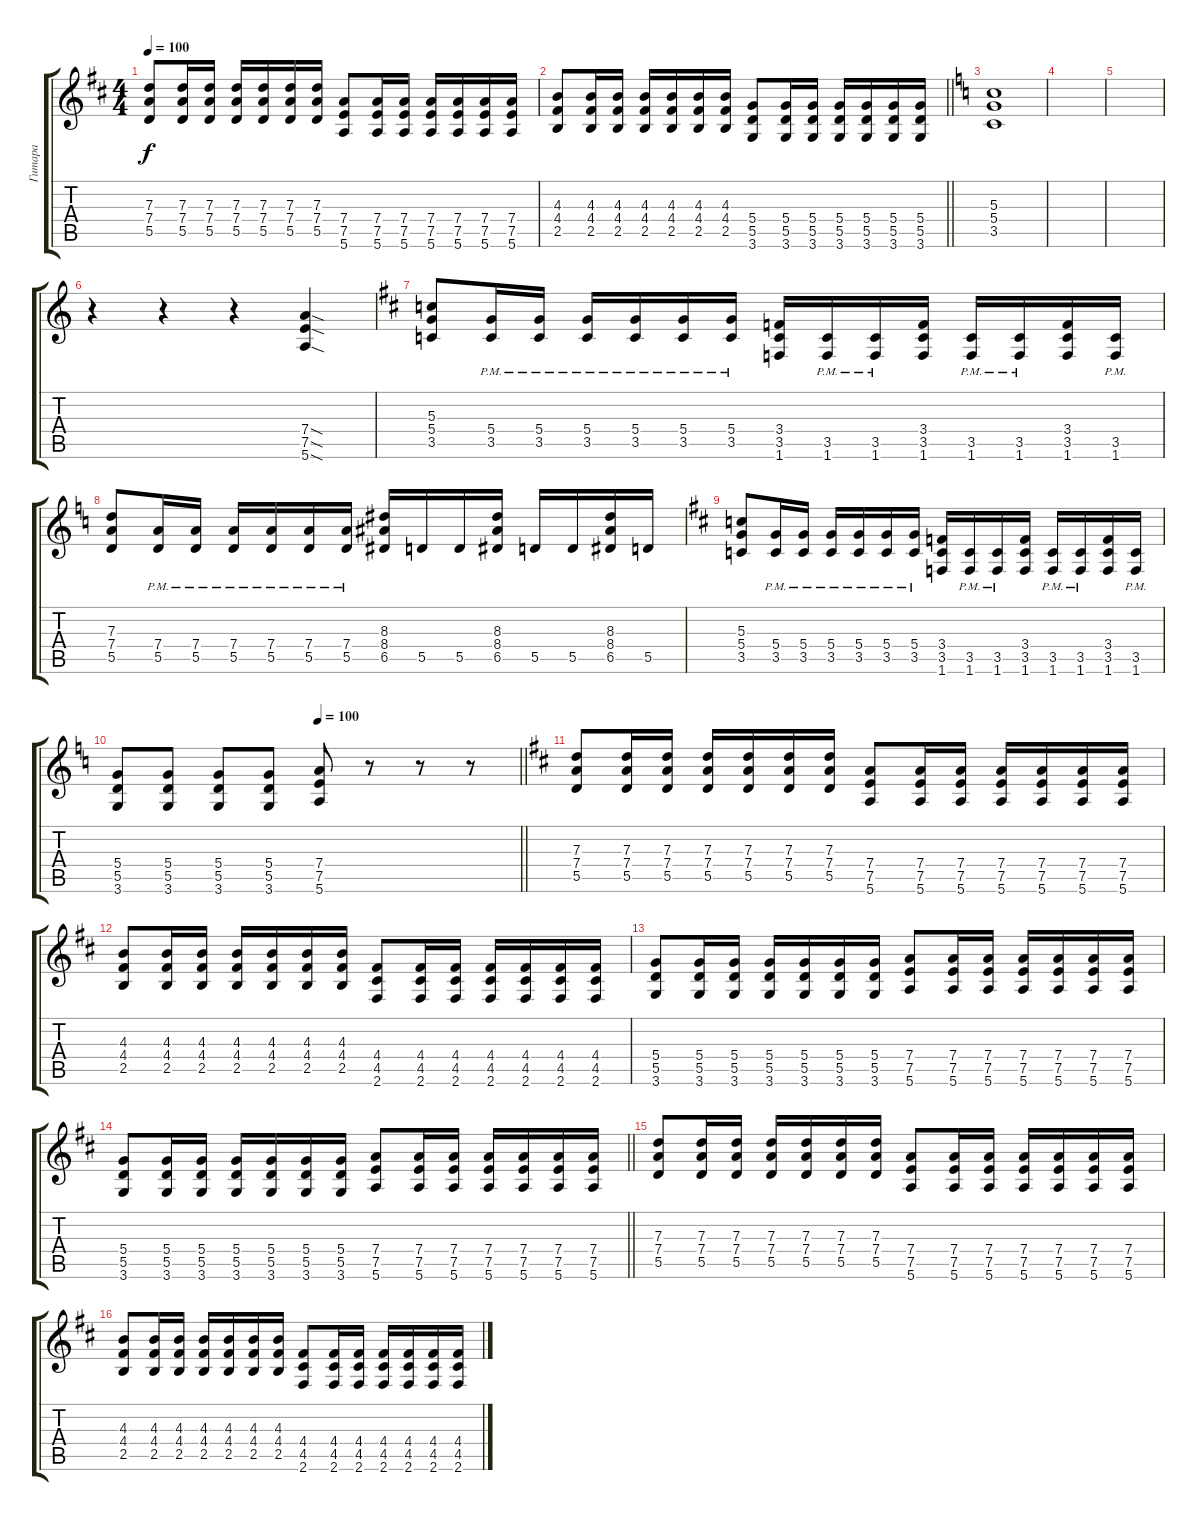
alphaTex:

\track ("Гитара" "Гитара") {instrument acousticguitarsteel}
\staff {score tabs}
\tuning (E4 B3 G3 D3 A2 E2) {hide}
\ts (4 4)
\tempo 100
\clef g2
\ks d
(7.3 7.4 5.5).8{dy f} (7.3 7.4 5.5).16 (7.3 7.4 5.5).16 (7.3 7.4 5.5).16 (7.3 7.4 5.5).16 (7.3 7.4 5.5).16 (7.3 7.4 5.5).16 (7.4 7.5 5.6).8 (7.4 7.5 5.6).16 (7.4 7.5 5.6).16 (7.4 7.5 5.6).16 (7.4 7.5 5.6).16 (7.4 7.5 5.6).16 (7.4 7.5 5.6).16 |
\barLineRight lightlight
(4.3 4.4 2.5).8 (4.3 4.4 2.5).16 (4.3 4.4 2.5).16 (4.3 4.4 2.5).16 (4.3 4.4 2.5).16 (4.3 4.4 2.5).16 (4.3 4.4 2.5).16 (5.4 5.5 3.6).8 (5.4 5.5 3.6).16 (5.4 5.5 3.6).16 (5.4 5.5 3.6).16 (5.4 5.5 3.6).16 (5.4 5.5 3.6).16 (5.4 5.5 3.6).16 |
\section ("" "")
\ks c
(5.3 5.4 3.5).1{volume 5} |
|
|
r.4{volume 13} r.4 r.4 (7.4{sod} 7.5{sod} 5.6{sod}).4 |
\ks d
(5.3 5.4 3.5).8 (5.4{pm} 3.5{pm}).16 (5.4{pm} 3.5{pm}).16 (5.4{pm} 3.5{pm}).16 (5.4{pm} 3.5{pm}).16 (5.4{pm} 3.5{pm}).16 (5.4{pm} 3.5{pm}).16 (3.4 3.5 1.6).16 (3.5{pm} 1.6{pm}).16 (3.5{pm} 1.6{pm}).16 (3.4 3.5 1.6).16 (3.5{pm} 1.6{pm}).16 (3.5{pm} 1.6{pm}).16 (3.4 3.5 1.6).16 (3.5{pm} 1.6{pm}).16 |
\ks c
(7.3 7.4 5.5).8 (7.4{pm} 5.5{pm}).16 (7.4{pm} 5.5{pm}).16 (7.4{pm} 5.5{pm}).16 (7.4{pm} 5.5{pm}).16 (7.4{pm} 5.5{pm}).16 (7.4{pm} 5.5{pm}).16 (8.3 8.4 6.5).16 5.5.16 5.5.16 (8.3 8.4 6.5).16 5.5.16 5.5.16 (8.3 8.4 6.5).16 5.5.16 |
\ks d
(5.3 5.4 3.5).8 (5.4{pm} 3.5{pm}).16 (5.4{pm} 3.5{pm}).16 (5.4{pm} 3.5{pm}).16 (5.4{pm} 3.5{pm}).16 (5.4{pm} 3.5{pm}).16 (5.4{pm} 3.5{pm}).16 (3.4 3.5 1.6).16 (3.5{pm} 1.6{pm}).16 (3.5{pm} 1.6{pm}).16 (3.4 3.5 1.6).16 (3.5{pm} 1.6{pm}).16 (3.5{pm} 1.6{pm}).16 (3.4 3.5 1.6).16 (3.5{pm} 1.6{pm}).16 |
\tempo (100 0.5)
\barLineRight lightlight
\ks c
(5.4 5.5 3.6).8 (5.4 5.5 3.6).8 (5.4 5.5 3.6).8 (5.4 5.5 3.6).8 (7.4 7.5 5.6).8 r.8 r.8 r.8 |
\section ("" "")
\ks d
(7.3 7.4 5.5).8 (7.3 7.4 5.5).16 (7.3 7.4 5.5).16 (7.3 7.4 5.5).16 (7.3 7.4 5.5).16 (7.3 7.4 5.5).16 (7.3 7.4 5.5).16 (7.4 7.5 5.6).8 (7.4 7.5 5.6).16 (7.4 7.5 5.6).16 (7.4 7.5 5.6).16 (7.4 7.5 5.6).16 (7.4 7.5 5.6).16 (7.4 7.5 5.6).16 |
(4.3 4.4 2.5).8 (4.3 4.4 2.5).16 (4.3 4.4 2.5).16 (4.3 4.4 2.5).16 (4.3 4.4 2.5).16 (4.3 4.4 2.5).16 (4.3 4.4 2.5).16 (4.4 4.5 2.6).8 (4.4 4.5 2.6).16 (4.4 4.5 2.6).16 (4.4 4.5 2.6).16 (4.4 4.5 2.6).16 (4.4 4.5 2.6).16 (4.4 4.5 2.6).16 |
(5.4 5.5 3.6).8 (5.4 5.5 3.6).16 (5.4 5.5 3.6).16 (5.4 5.5 3.6).16 (5.4 5.5 3.6).16 (5.4 5.5 3.6).16 (5.4 5.5 3.6).16 (7.4 7.5 5.6).8 (7.4 7.5 5.6).16 (7.4 7.5 5.6).16 (7.4 7.5 5.6).16 (7.4 7.5 5.6).16 (7.4 7.5 5.6).16 (7.4 7.5 5.6).16 |
\barLineRight lightlight
(5.4 5.5 3.6).8 (5.4 5.5 3.6).16 (5.4 5.5 3.6).16 (5.4 5.5 3.6).16 (5.4 5.5 3.6).16 (5.4 5.5 3.6).16 (5.4 5.5 3.6).16 (7.4 7.5 5.6).8 (7.4 7.5 5.6).16 (7.4 7.5 5.6).16 (7.4 7.5 5.6).16 (7.4 7.5 5.6).16 (7.4 7.5 5.6).16 (7.4 7.5 5.6).16 |
(7.3 7.4 5.5).8 (7.3 7.4 5.5).16 (7.3 7.4 5.5).16 (7.3 7.4 5.5).16 (7.3 7.4 5.5).16 (7.3 7.4 5.5).16 (7.3 7.4 5.5).16 (7.4 7.5 5.6).8 (7.4 7.5 5.6).16 (7.4 7.5 5.6).16 (7.4 7.5 5.6).16 (7.4 7.5 5.6).16 (7.4 7.5 5.6).16 (7.4 7.5 5.6).16 |
(4.3 4.4 2.5).8 (4.3 4.4 2.5).16 (4.3 4.4 2.5).16 (4.3 4.4 2.5).16 (4.3 4.4 2.5).16 (4.3 4.4 2.5).16 (4.3 4.4 2.5).16 (4.4 4.5 2.6).8 (4.4 4.5 2.6).16 (4.4 4.5 2.6).16 (4.4 4.5 2.6).16 (4.4 4.5 2.6).16 (4.4 4.5 2.6).16 (4.4 4.5 2.6).16
